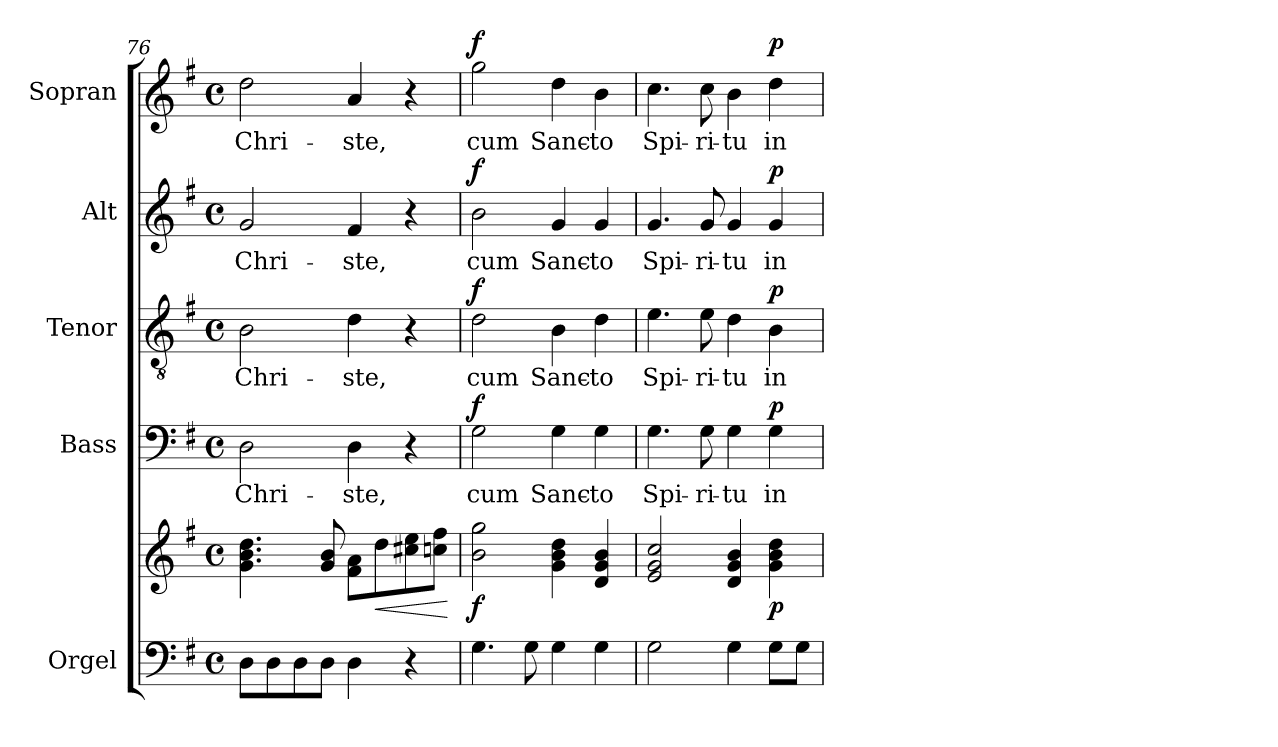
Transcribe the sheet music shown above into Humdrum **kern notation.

**kern	**kern	**dynam	**kern	**text	**dynam	**kern	**text	**dynam	**kern	**text	**dynam	**kern	**text	**dynam
*part5	*part5	*part5	*part4	*part4	*part4	*part3	*part3	*part3	*part2	*part2	*part2	*part1	*part1	*part1
*staff6	*staff5	*staff5/6	*staff4	*staff4	*staff4	*staff3	*staff3	*staff3	*staff2	*staff2	*staff2	*staff1	*staff1	*staff1
*I"Orgel	*	*	*I"Bass	*	*	*I"Tenor	*	*	*I"Alt	*	*	*I"Sopran	*	*
*I'Org.	*	*	*I'B.	*	*	*I'T.	*	*	*I'A.	*	*	*I'S.	*	*
*clefF4	*clefG2	*	*clefF4	*	*	*clefGv2	*	*	*clefG2	*	*	*clefG2	*	*
*k[f#]	*k[f#]	*	*k[f#]	*	*	*k[f#]	*	*	*k[f#]	*	*	*k[f#]	*	*
*G:	*G:	*	*G:	*	*	*G:	*	*	*G:	*	*	*G:	*	*
*M4/4	*M4/4	*	*M4/4	*	*	*M4/4	*	*	*M4/4	*	*	*M4/4	*	*
*met(c)	*met(c)	*	*met(c)	*	*	*met(c)	*	*	*met(c)	*	*	*met(c)	*	*
=76	=76	=76	=76	=76	=76	=76	=76	=76	=76	=76	=76	=76	=76	=76
!	!	!	!	!LO:LY:b	!	!	!LO:LY:b	!	!	!LO:LY:b	!	!	!LO:LY:b	!
8D\L	4.g\ 4.b\ 4.dd\	.	2D\	Chri-	.	2B\	Chri-	.	2g/	Chri-	.	2dd\	Chri-	.
8D\	.	.	.	.	.	.	.	.	.	.	.	.	.	.
8D\	.	.	.	.	.	.	.	.	.	.	.	.	.	.
8D\J	8g/ 8b/	.	.	.	.	.	.	.	.	.	.	.	.	.
!	!	!	!	!LO:LY:b	!	!	!LO:LY:b	!	!	!LO:LY:b	!	!	!LO:LY:b	!
4D\	8f#\ 8a\L	.	4D\	-ste,	.	4d\	-ste,	.	4f#/	-ste,	.	4a/	-ste,	.
!	!	!LO:HP:b	!	!	!	!	!	!	!	!	!	!	!	!
.	8dd\	<	.	.	.	.	.	.	.	.	.	.	.	.
4r	8cc#X\ 8ee\	.	4r	.	.	4r	.	.	4r	.	.	4r	.	.
.	8ccn\ 8ff#\J	.	.	.	.	.	.	.	.	.	.	.	.	.
.	.	[	.	.	.	.	.	.	.	.	.	.	.	.
!!LO:LB:g=z
=77	=77	=77	=77	=77	=77	=77	=77	=77	=77	=77	=77	=77	=77	=77
!	!	!LO:DY:b	!	!LO:LY:b	!LO:DY:a	!	!LO:LY:b	!LO:DY:a	!	!LO:LY:b	!LO:DY:a	!	!LO:LY:b	!LO:DY:a
4.G\	2b\ 2gg\	f	2G\	cum	f	2d\	cum	f	2b\	cum	f	2gg\	cum	f
8G\	.	.	.	.	.	.	.	.	.	.	.	.	.	.
!	!	!	!	!LO:LY:b	!	!	!LO:LY:b	!	!	!LO:LY:b	!	!	!LO:LY:b	!
4G\	4g\ 4b\ 4dd\	.	4G\	Sanc-	.	4B\	Sanc-	.	4g/	Sanc-	.	4dd\	Sanc-	.
!	!	!	!	!LO:LY:b	!	!	!LO:LY:b	!	!	!LO:LY:b	!	!	!LO:LY:b	!
4G\	4d/ 4g/ 4b/	.	4G\	-to	.	4d\	-to	.	4g/	-to	.	4b\	-to	.
=78	=78	=78	=78	=78	=78	=78	=78	=78	=78	=78	=78	=78	=78	=78
!	!	!	!	!LO:LY:b	!	!	!LO:LY:b	!	!	!LO:LY:b	!	!	!LO:LY:b	!
2G\	2e/ 2g/ 2cc/	.	4.G\	Spi-	.	4.e\	Spi-	.	4.g/	Spi-	.	4.cc\	Spi-	.
!	!	!	!	!LO:LY:b	!	!	!LO:LY:b	!	!	!LO:LY:b	!	!	!LO:LY:b	!
.	.	.	8G\	-ri-	.	8e\	-ri-	.	8g/	-ri-	.	8cc\	-ri-	.
!	!	!	!	!LO:LY:b	!	!	!LO:LY:b	!	!	!LO:LY:b	!	!	!LO:LY:b	!
4G\	4d/ 4g/ 4b/	.	4G\	-tu	.	4d\	-tu	.	4g/	-tu	.	4b\	-tu	.
!	!	!LO:DY:b	!	!LO:LY:b	!LO:DY:a	!	!LO:LY:b	!LO:DY:a	!	!LO:LY:b	!LO:DY:a	!	!LO:LY:b	!LO:DY:a
8G\L	4g\ 4b\ 4dd\	p	4G\	in	p	4B\	in	p	4g/	in	p	4dd\	in	p
8G\J	.	.	.	.	.	.	.	.	.	.	.	.	.	.
=	=	=	=	=	=	=	=	=	=	=	=	=	=	=
*-	*-	*-	*-	*-	*-	*-	*-	*-	*-	*-	*-	*-	*-	*-
